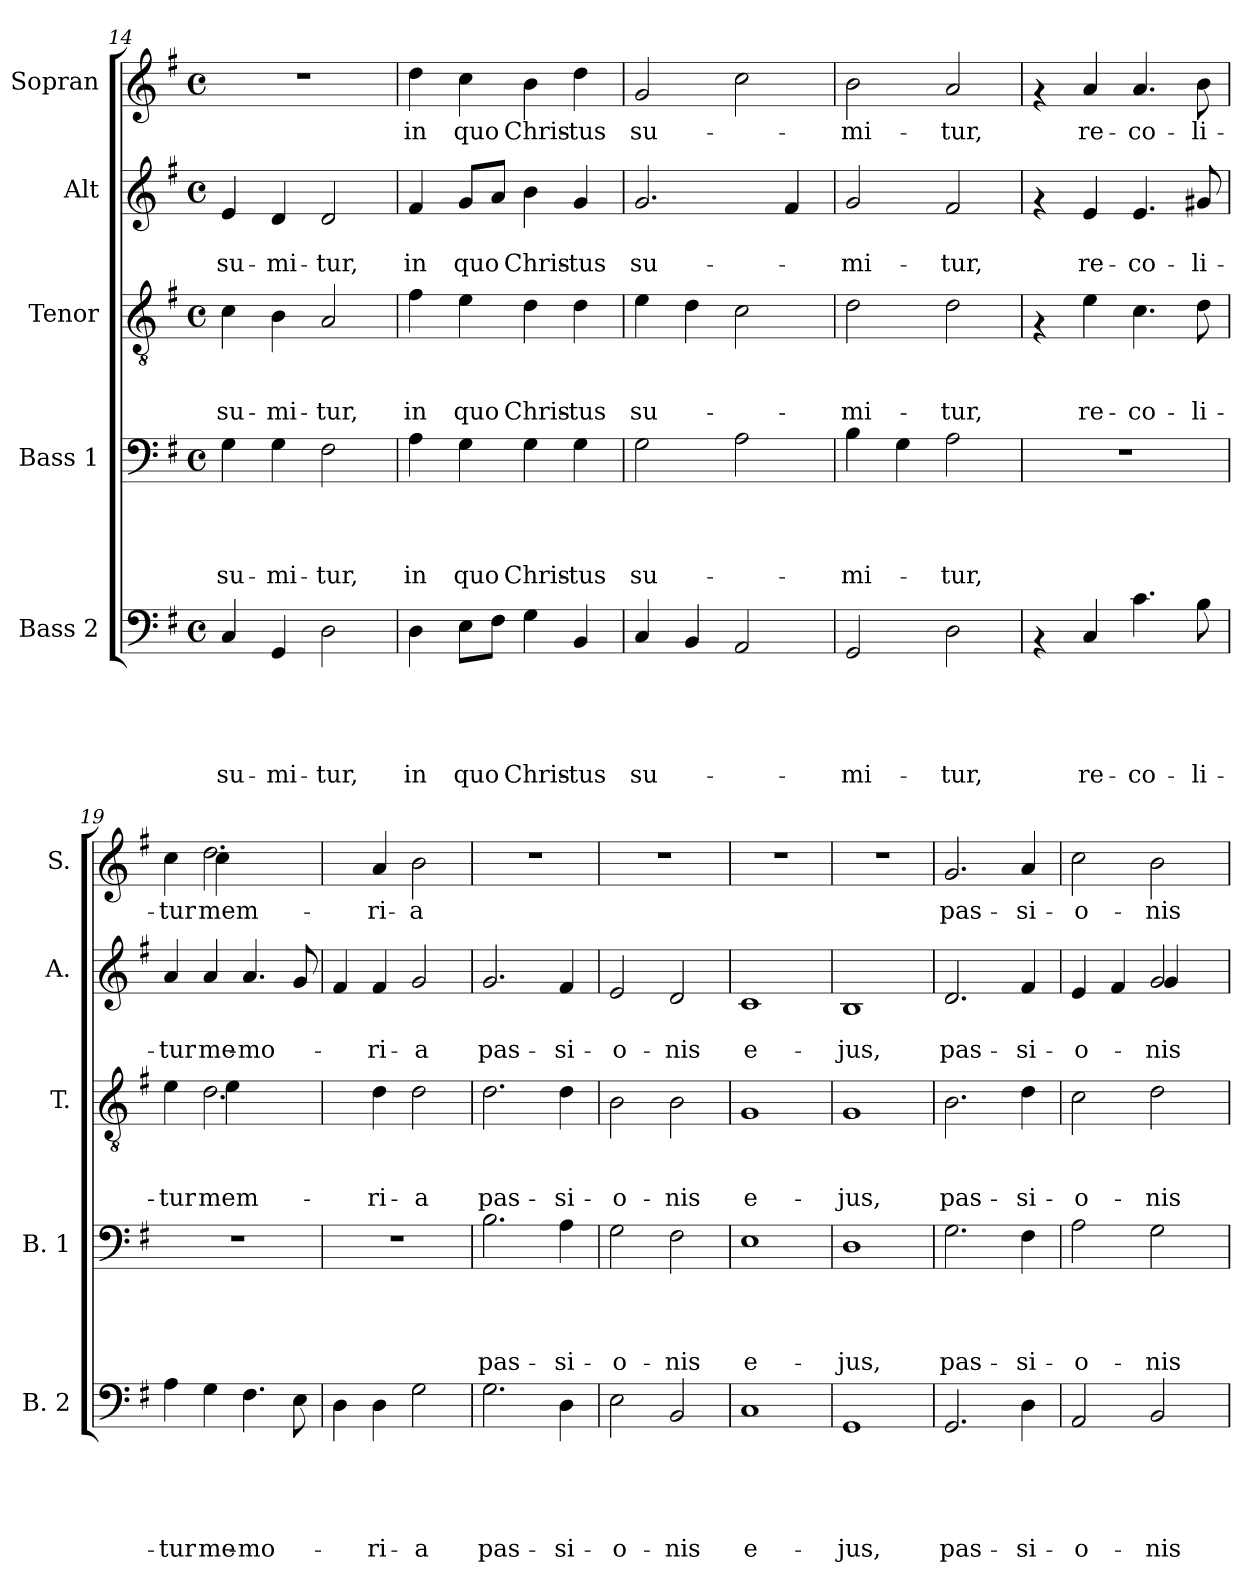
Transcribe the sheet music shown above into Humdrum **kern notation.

**kern	**text	**text	**text	**text	**text	**kern	**text	**text	**text	**text	**kern	**text	**text	**text	**kern	**text	**text	**kern	**text
*part5	*part5	*part5	*part5	*part5	*part5	*part4	*part4	*part4	*part4	*part4	*part3	*part3	*part3	*part3	*part2	*part2	*part2	*part1	*part1
*staff5	*staff5	*staff5	*staff5	*staff5	*staff5	*staff4	*staff4	*staff4	*staff4	*staff4	*staff3	*staff3	*staff3	*staff3	*staff2	*staff2	*staff2	*staff1	*staff1
*I"Bass 2	*	*	*	*	*	*I"Bass 1	*	*	*	*	*I"Tenor	*	*	*	*I"Alt	*	*	*I"Sopran	*
*I'B. 2	*	*	*	*	*	*I'B. 1	*	*	*	*	*I'T.	*	*	*	*I'A.	*	*	*I'S.	*
*clefF4	*	*	*	*	*	*clefF4	*	*	*	*	*clefGv2	*	*	*	*clefG2	*	*	*clefG2	*
*k[f#]	*	*	*	*	*	*k[f#]	*	*	*	*	*k[f#]	*	*	*	*k[f#]	*	*	*k[f#]	*
*G:	*	*	*	*	*	*G:	*	*	*	*	*G:	*	*	*	*G:	*	*	*G:	*
*M4/4	*	*	*	*	*	*M4/4	*	*	*	*	*M4/4	*	*	*	*M4/4	*	*	*M4/4	*
*met(c)	*	*	*	*	*	*met(c)	*	*	*	*	*met(c)	*	*	*	*met(c)	*	*	*met(c)	*
=14	=14	=14	=14	=14	=14	=14	=14	=14	=14	=14	=14	=14	=14	=14	=14	=14	=14	=14	=14
!	!	!	!	!	!LO:LY:b	!	!	!	!	!LO:LY:b	!	!	!	!LO:LY:b	!	!	!LO:LY:b	!	!
4C/	.	.	.	.	su-	4G\	.	.	.	su-	4c\	.	.	su-	4e/	.	su-	1r	.
!	!	!	!	!	!LO:LY:b	!	!	!	!	!LO:LY:b	!	!	!	!LO:LY:b	!	!	!LO:LY:b	!	!
4GG/	.	.	.	.	-mi-	4G\	.	.	.	-mi-	4B\	.	.	-mi-	4d/	.	-mi-	.	.
!	!	!	!	!	!LO:LY:b	!	!	!	!	!LO:LY:b	!	!	!	!LO:LY:b	!	!	!LO:LY:b	!	!
2D\	.	.	.	.	-tur,	2F#\	.	.	.	-tur,	2A/	.	.	-tur,	2d/	.	-tur,	.	.
=15	=15	=15	=15	=15	=15	=15	=15	=15	=15	=15	=15	=15	=15	=15	=15	=15	=15	=15	=15
!	!	!	!	!	!LO:LY:b	!	!	!	!	!LO:LY:b	!	!	!	!LO:LY:b	!	!	!LO:LY:b	!	!LO:LY:b
4D\	.	.	.	.	in	4A\	.	.	.	in	4f#\	.	.	in	4f#/	.	in	4dd\	in
!	!	!	!	!	!LO:LY:b	!	!	!	!	!LO:LY:b	!	!	!	!LO:LY:b	!	!	!LO:LY:b	!	!LO:LY:b
8E\L	.	.	.	.	quo	4G\	.	.	.	quo	4e\	.	.	quo	8g/L	.	quo	4cc\	quo
8F#\J	.	.	.	.	.	.	.	.	.	.	.	.	.	.	8a/J	.	.	.	.
!	!	!	!	!	!LO:LY:b	!	!	!	!	!LO:LY:b	!	!	!	!LO:LY:b	!	!	!LO:LY:b	!	!LO:LY:b
4G\	.	.	.	.	Chris-	4G\	.	.	.	Chris-	4d\	.	.	Chris-	4b\	.	Chris-	4b\	Chris-
!	!	!	!	!	!LO:LY:b	!	!	!	!	!LO:LY:b	!	!	!	!LO:LY:b	!	!	!LO:LY:b	!	!LO:LY:b
4BB/	.	.	.	.	-tus	4G\	.	.	.	-tus	4d\	.	.	-tus	4g/	.	-tus	4dd\	-tus
=16	=16	=16	=16	=16	=16	=16	=16	=16	=16	=16	=16	=16	=16	=16	=16	=16	=16	=16	=16
!	!	!	!	!	!LO:LY:b	!	!	!	!	!LO:LY:b	!	!	!	!LO:LY:b	!	!	!LO:LY:b	!	!LO:LY:b
4C/	.	.	.	.	su-	2G\	.	.	.	su-	4e\	.	.	su-	2.g/	.	su-	2g/	su-
4BB/	.	.	.	.	.	.	.	.	.	.	4d\	.	.	.	.	.	.	.	.
2AA/	.	.	.	.	.	2A\	.	.	.	.	2c\	.	.	.	.	.	.	2cc\	.
.	.	.	.	.	.	.	.	.	.	.	.	.	.	.	4f#/	.	.	.	.
=17	=17	=17	=17	=17	=17	=17	=17	=17	=17	=17	=17	=17	=17	=17	=17	=17	=17	=17	=17
!	!	!	!	!	!LO:LY:b	!	!	!	!	!LO:LY:b	!	!	!	!LO:LY:b	!	!	!LO:LY:b	!	!LO:LY:b
2GG/	.	.	.	.	-mi-	4B\	.	.	.	-mi-	2d\	.	.	-mi-	2g/	.	-mi-	2b\	-mi-
.	.	.	.	.	.	4G\	.	.	.	.	.	.	.	.	.	.	.	.	.
!	!	!	!	!	!LO:LY:b	!	!	!	!	!LO:LY:b	!	!	!	!LO:LY:b	!	!	!LO:LY:b	!	!LO:LY:b
2D\	.	.	.	.	-tur,	2A\	.	.	.	-tur,	2d\	.	.	-tur,	2f#/	.	-tur,	2a/	-tur,
=18	=18	=18	=18	=18	=18	=18	=18	=18	=18	=18	=18	=18	=18	=18	=18	=18	=18	=18	=18
4rAA	.	.	.	.	.	1r	.	.	.	.	4rF	.	.	.	4rf	.	.	4rf	.
!	!	!	!	!	!LO:LY:b	!	!	!	!	!	!	!	!	!LO:LY:b	!	!	!LO:LY:b	!	!LO:LY:b
4C/	.	.	.	.	re-	.	.	.	.	.	4e\	.	.	re-	4e/	.	re-	4a/	re-
!	!	!	!	!	!LO:LY:b	!	!	!	!	!	!	!	!	!LO:LY:b	!	!	!LO:LY:b	!	!LO:LY:b
4.c\	.	.	.	.	-co-	.	.	.	.	.	4.c\	.	.	-co-	4.e/	.	-co-	4.a/	-co-
!	!	!	!	!	!LO:LY:b	!	!	!	!	!	!	!	!	!LO:LY:b	!	!	!LO:LY:b	!	!LO:LY:b
8B\	.	.	.	.	-li-	.	.	.	.	.	8d\	.	.	-li-	8g#X/	.	-li-	8b\	-li-
!!LO:LB:g=z
=19	=19	=19	=19	=19	=19	=19	=19	=19	=19	=19	=19	=19	=19	=19	=19	=19	=19	=19	=19
!	!	!	!	!	!LO:LY:b	!	!	!	!	!	!	!	!	!LO:LY:b	!	!	!LO:LY:b	!	!LO:LY:b
*	*	*	*	*	*	*	*	*	*	*	*^	*	*	*	*	*	*	*^	*
4A\	.	.	.	.	-tur	1r	.	.	.	.	4e\	4ryy	.	.	-tur	4a/	.	-tur	4cc\	4ryy	-tur
!	!	!	!	!	!LO:LY:b	!	!	!	!	!	!	!	!	!	!LO:LY:b	!	!	!LO:LY:b	!	!	!LO:LY:b
4G\	.	.	.	.	me-	.	.	.	.	.	2.d\	4e\	.	.	mem-	4a/	.	me-	2.dd\	4cc\	mem-
!	!	!	!	!	!LO:LY:b	!	!	!	!	!	!	!	!	!	!	!	!	!LO:LY:b	!	!	!
4.F#\	.	.	.	.	-mo-	.	.	.	.	.	.	2ryy	.	.	.	4.a/	.	-mo-	.	2ryy	.
8E\	.	.	.	.	.	.	.	.	.	.	.	.	.	.	.	8g/	.	.	.	.	.
*	*	*	*	*	*	*	*	*	*	*	*v	*v	*	*	*	*	*	*	*v	*v	*
=20	=20	=20	=20	=20	=20	=20	=20	=20	=20	=20	=20	=20	=20	=20	=20	=20	=20	=20	=20
4D\	.	.	.	.	.	1r	.	.	.	.	4ryy	.	.	.	4f#/	.	.	4ryy	.
!	!	!	!	!	!LO:LY:b	!	!	!	!	!	!	!	!	!LO:LY:b	!	!	!LO:LY:b	!	!LO:LY:b
4D\	.	.	.	.	-ri-	.	.	.	.	.	4d\	.	.	-ri-	4f#/	.	-ri-	4a/	-ri-
!	!	!	!	!	!LO:LY:b	!	!	!	!	!	!	!	!	!LO:LY:b	!	!	!LO:LY:b	!	!LO:LY:b
2G\	.	.	.	.	-a	.	.	.	.	.	2d\	.	.	-a	2g/	.	-a	2b\	-a
=21	=21	=21	=21	=21	=21	=21	=21	=21	=21	=21	=21	=21	=21	=21	=21	=21	=21	=21	=21
!	!	!	!	!	!LO:LY:b	!	!	!	!	!LO:LY:b	!	!	!	!LO:LY:b	!	!	!LO:LY:b	!	!
2.G\	.	.	.	.	pas-	2.B\	.	.	.	pas-	2.d\	.	.	pas-	2.g/	.	pas-	1r	.
!	!	!	!	!	!LO:LY:b	!	!	!	!	!LO:LY:b	!	!	!	!LO:LY:b	!	!	!LO:LY:b	!	!
4D\	.	.	.	.	-si-	4A\	.	.	.	-si-	4d\	.	.	-si-	4f#/	.	-si-	.	.
=22	=22	=22	=22	=22	=22	=22	=22	=22	=22	=22	=22	=22	=22	=22	=22	=22	=22	=22	=22
!	!	!	!	!	!LO:LY:b	!	!	!	!	!LO:LY:b	!	!	!	!LO:LY:b	!	!	!LO:LY:b	!	!
2E\	.	.	.	.	-o-	2G\	.	.	.	-o-	2B\	.	.	-o-	2e/	.	-o-	1r	.
!	!	!	!	!	!LO:LY:b	!	!	!	!	!LO:LY:b	!	!	!	!LO:LY:b	!	!	!LO:LY:b	!	!
2BB/	.	.	.	.	-nis	2F#\	.	.	.	-nis	2B\	.	.	-nis	2d/	.	-nis	.	.
=23	=23	=23	=23	=23	=23	=23	=23	=23	=23	=23	=23	=23	=23	=23	=23	=23	=23	=23	=23
!	!	!	!	!	!LO:LY:b	!	!	!	!	!LO:LY:b	!	!	!	!LO:LY:b	!	!	!LO:LY:b	!	!
1C	.	.	.	.	e-	1E	.	.	.	e-	1G	.	.	e-	1c	.	e-	1r	.
=24	=24	=24	=24	=24	=24	=24	=24	=24	=24	=24	=24	=24	=24	=24	=24	=24	=24	=24	=24
!	!	!	!	!	!LO:LY:b	!	!	!	!	!LO:LY:b	!	!	!	!LO:LY:b	!	!	!LO:LY:b	!	!
1GG	.	.	.	.	-jus,	1D	.	.	.	-jus,	1G	.	.	-jus,	1B	.	-jus,	1r	.
=25	=25	=25	=25	=25	=25	=25	=25	=25	=25	=25	=25	=25	=25	=25	=25	=25	=25	=25	=25
!	!	!	!	!	!LO:LY:b	!	!	!	!	!LO:LY:b	!	!	!	!LO:LY:b	!	!	!LO:LY:b	!	!LO:LY:b
2.GG/	.	.	.	.	pas-	2.G\	.	.	.	pas-	2.B\	.	.	pas-	2.d/	.	pas-	2.g/	pas-
!	!	!	!	!	!LO:LY:b	!	!	!	!	!LO:LY:b	!	!	!	!LO:LY:b	!	!	!LO:LY:b	!	!LO:LY:b
4D\	.	.	.	.	-si-	4F#\	.	.	.	-si-	4d\	.	.	-si-	4f#/	.	-si-	4a/	-si-
!!LO:PB:g=z
=26	=26	=26	=26	=26	=26	=26	=26	=26	=26	=26	=26	=26	=26	=26	=26	=26	=26	=26	=26
!	!	!	!	!	!LO:LY:b	!	!	!	!	!LO:LY:b	!	!	!	!LO:LY:b	!	!	!LO:LY:b	!	!LO:LY:b
*	*	*	*	*	*	*	*	*	*	*	*	*	*	*	*^	*	*	*	*
2AA/	.	.	.	.	-o-	2A\	.	.	.	-o-	2c\	.	.	-o-	4e/	2ryy	.	-o-	2cc\	-o-
.	.	.	.	.	.	.	.	.	.	.	.	.	.	.	4f#/	.	.	.	.	.
!	!	!	!	!	!LO:LY:b	!	!	!	!	!LO:LY:b	!	!	!	!LO:LY:b	!	!	!	!LO:LY:b	!	!LO:LY:b
2BB/	.	.	.	.	-nis	2G\	.	.	.	-nis	2d\	.	.	-nis	2g/	4g/	.	-nis	2b\	-nis
.	.	.	.	.	.	.	.	.	.	.	.	.	.	.	.	4ryy	.	.	.	.
*	*	*	*	*	*	*	*	*	*	*	*	*	*	*	*v	*v	*	*	*	*
=	=	=	=	=	=	=	=	=	=	=	=	=	=	=	=	=	=	=	=
*-	*-	*-	*-	*-	*-	*-	*-	*-	*-	*-	*-	*-	*-	*-	*-	*-	*-	*-	*-
